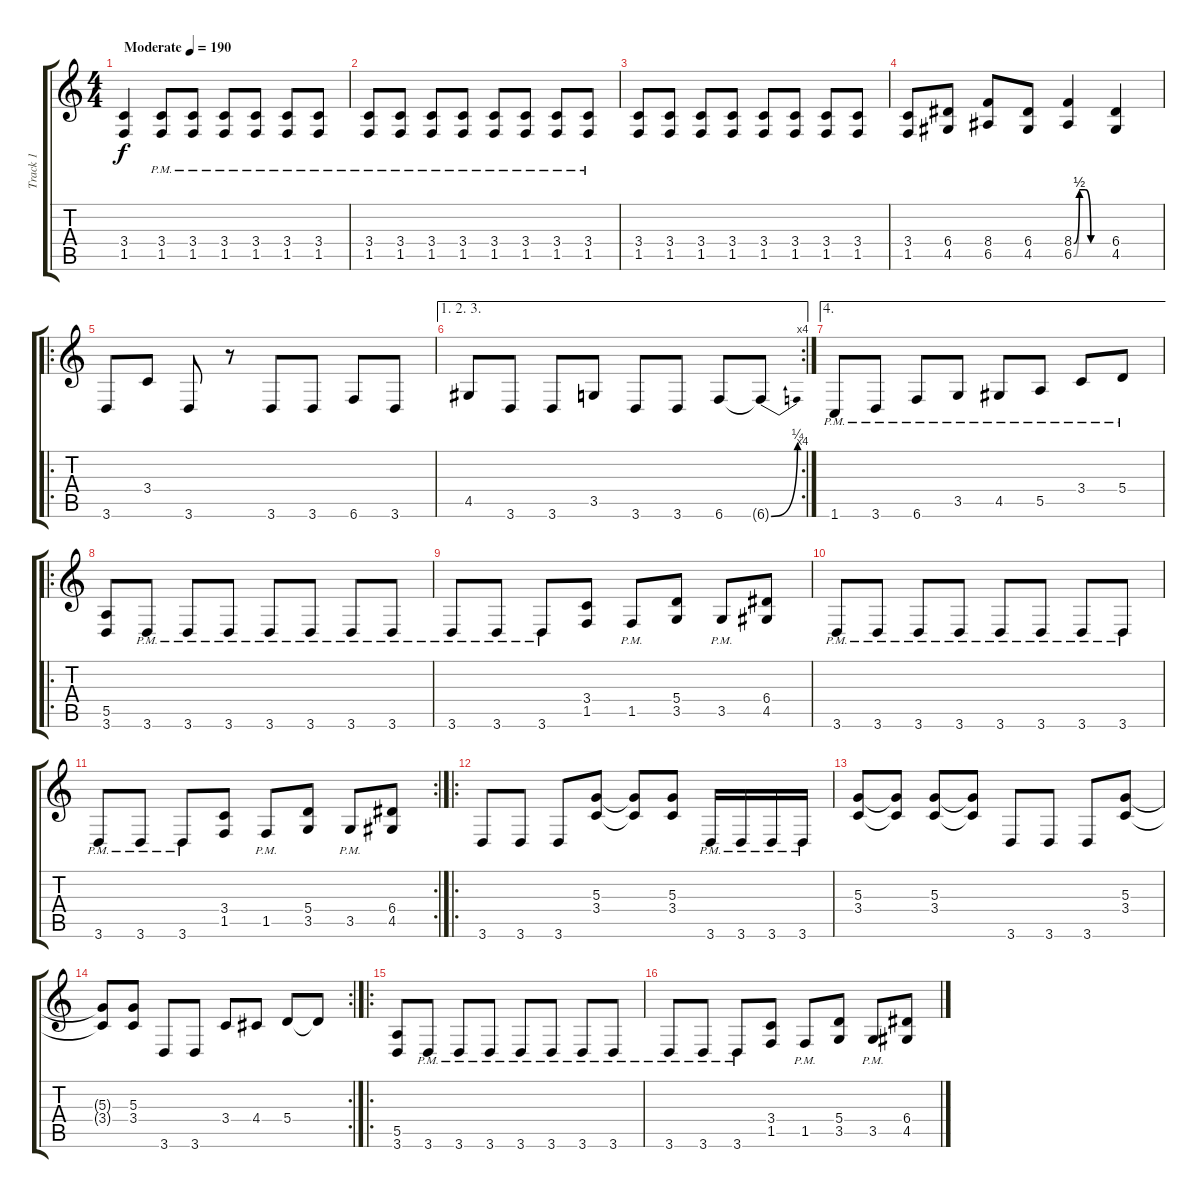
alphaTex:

\track ("Track 1" "Track 1") {instrument overdrivenguitar}
\staff {score tabs}
\tuning (B3 Gb3 D3 A2 E2 B1) {hide}
\ts (4 4)
\tempo (190 "Moderate")
\clef g2
\ks c
(3.4 1.5).4{dy f instrument overdrivenguitar} (3.4{pm} 1.5{pm}).8 (3.4{pm} 1.5{pm}).8 (3.4{pm} 1.5{pm}).8 (3.4{pm} 1.5{pm}).8 (3.4{pm} 1.5{pm}).8 (3.4{pm} 1.5{pm}).8 |
(3.4{pm} 1.5{pm}).8 (3.4{pm} 1.5{pm}).8 (3.4{pm} 1.5{pm}).8 (3.4{pm} 1.5{pm}).8 (3.4{pm} 1.5{pm}).8 (3.4{pm} 1.5{pm}).8 (3.4{pm} 1.5{pm}).8 (3.4{pm} 1.5{pm}).8 |
(3.4 1.5).8 (3.4 1.5).8 (3.4 1.5).8 (3.4 1.5).8 (3.4 1.5).8 (3.4 1.5).8 (3.4 1.5).8 (3.4 1.5).8 |
(3.4 1.5).8 (6.4 4.5).8 (8.4 6.5).8 (6.4 4.5).8 (8.4{be (custom 0 0 10 2 20 2 30 0 60 0)} 6.5{be (custom 0 0 10 2 20 2 30 0 60 0)}).4 (6.4 4.5).4 |
\ro
3.6.8 3.4.8 3.6.8 r.8 3.6.8 3.6.8 6.6.8 3.6.8 |
\ae (1 2 3)
\rc 4
4.5.8 3.6.8 3.6.8 3.5.8 3.6.8 3.6.8 6.6.8 6.6{be (bend 0 0 60 1) t}.8 |
\ae 4
1.6{pm}.8 3.6{pm}.8 6.6{pm}.8 3.5{pm}.8 4.5{pm}.8 5.5{pm}.8 3.4{pm}.8 5.4{pm}.8 |
\ro
(5.5 3.6).8 3.6{pm}.8 3.6{pm}.8 3.6{pm}.8 3.6{pm}.8 3.6{pm}.8 3.6{pm}.8 3.6{pm}.8 |
3.6{pm}.8 3.6{pm}.8 3.6{pm}.8 (3.4 1.5).8 1.5{pm}.8 (5.4 3.5).8 3.5{pm}.8 (6.4 4.5).8 |
3.6{pm}.8 3.6{pm}.8 3.6{pm}.8 3.6{pm}.8 3.6{pm}.8 3.6{pm}.8 3.6{pm}.8 3.6{pm}.8 |
\rc 2
3.6{pm}.8 3.6{pm}.8 3.6{pm}.8 (3.4 1.5).8 1.5{pm}.8 (5.4 3.5).8 3.5{pm}.8 (6.4 4.5).8 |
\ro
3.6.8 3.6.8 3.6.8 (5.3 3.4).8 (5.3{t} 3.4{t}).8 (5.3 3.4).8 3.6{pm}.16 3.6{pm}.16 3.6{pm}.16 3.6{pm}.16 |
(5.3 3.4).8 (5.3{t} 3.4{t}).8 (5.3 3.4).8 (5.3{t} 3.4{t}).8 3.6.8 3.6.8 3.6.8 (5.3 3.4).8 |
\rc 2
(5.3{t} 3.4{t}).8 (5.3 3.4).8 3.6.8 3.6.8 3.4.8 4.4.8 5.4.8 5.4{t}.8 |
\ro
(5.5 3.6).8 3.6{pm}.8 3.6{pm}.8 3.6{pm}.8 3.6{pm}.8 3.6{pm}.8 3.6{pm}.8 3.6{pm}.8 |
3.6{pm}.8 3.6{pm}.8 3.6{pm}.8 (3.4 1.5).8 1.5{pm}.8 (5.4 3.5).8 3.5{pm}.8 (6.4 4.5).8
